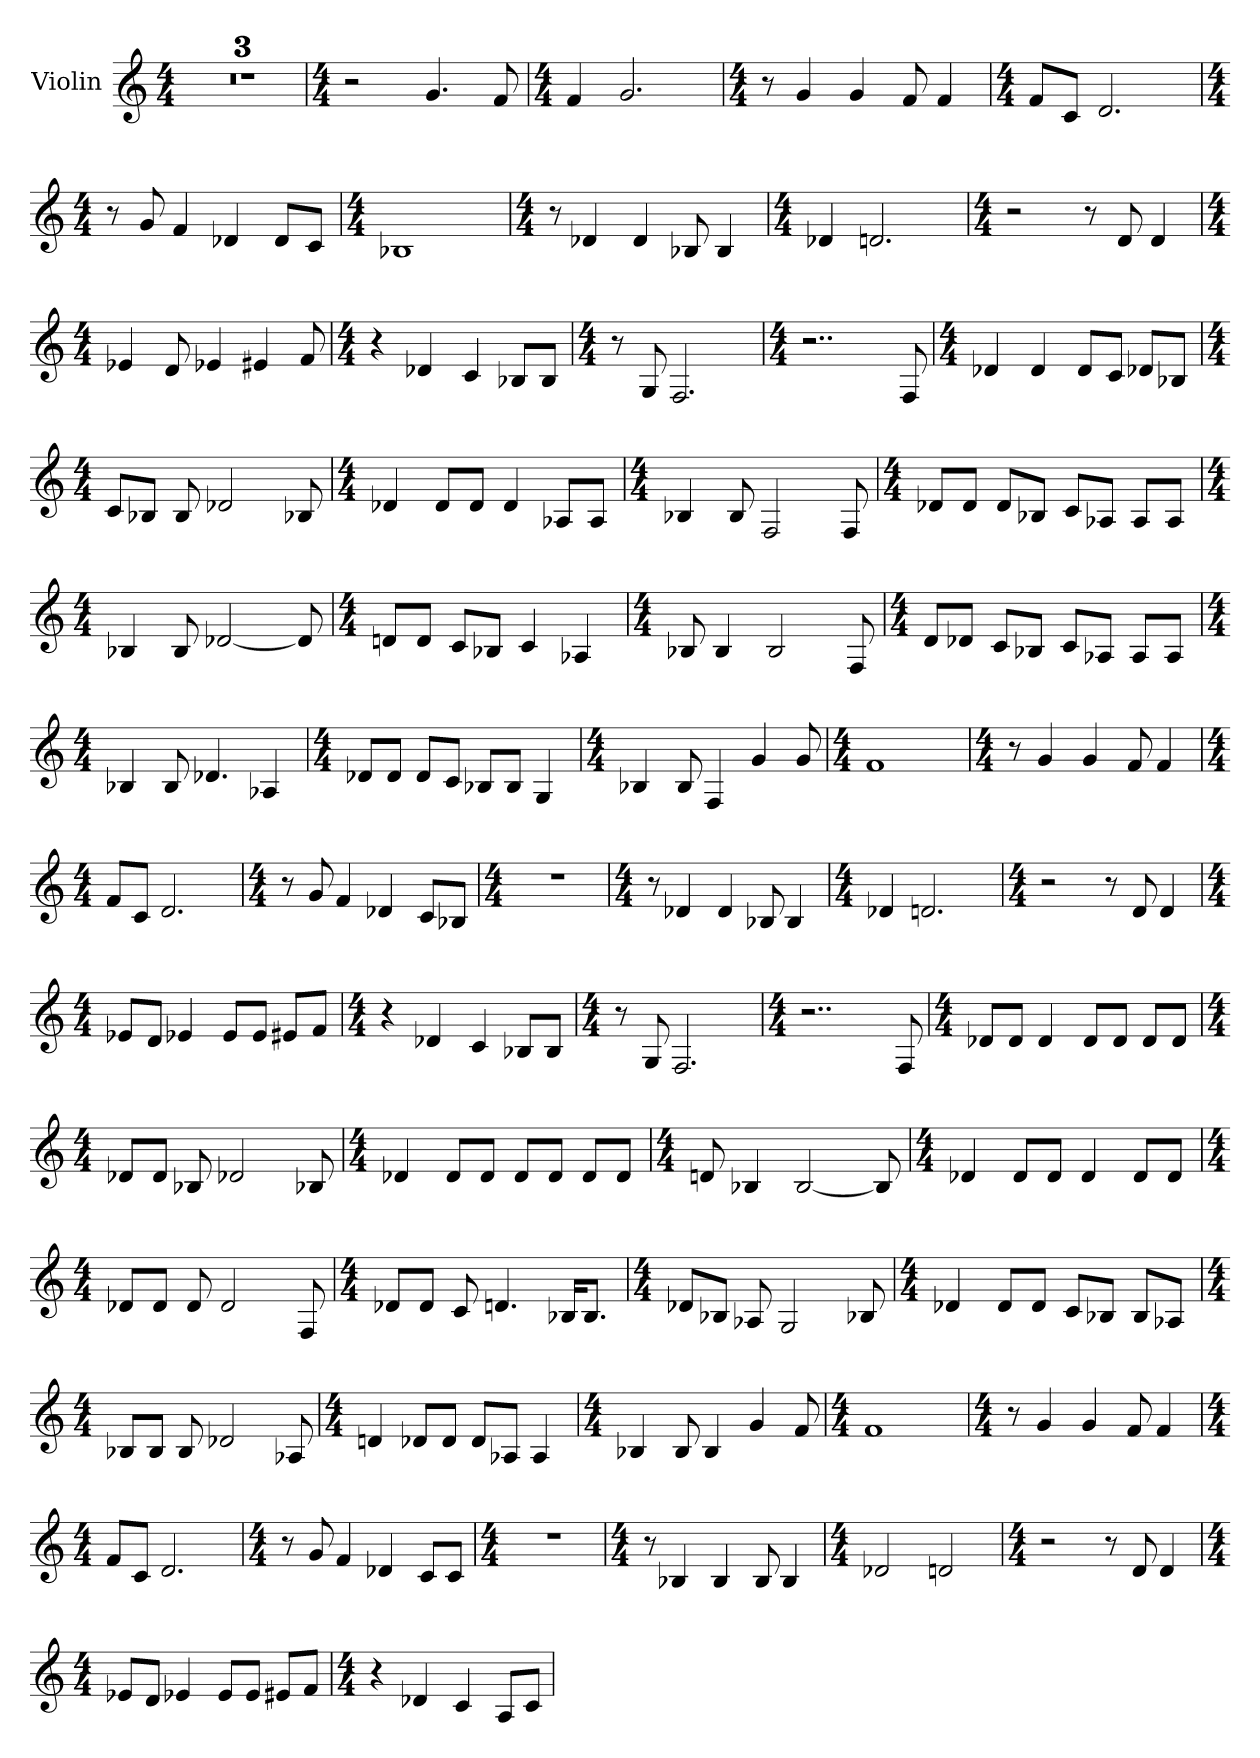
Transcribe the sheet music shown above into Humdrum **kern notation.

**kern
*part1
*staff1
*I"Violin
*I'Vln
*M4/4
=
1r
=
*M4/4
1r
=
*M4/4
1r
=
*M4/4
2r
4.g
8f
=
*M4/4
4f
2.g
=
*M4/4
8r
4g
4g
8f
4f
=
*M4/4
8fL
8cJ
2.d
=
*M4/4
8r
8g
4f
4d-X
8d-L
8cJ
=
*M4/4
1B-X
=
*M4/4
8r
4d-X
4d-
8B-X
4B-
=
*M4/4
4d-X
2.dn
=
*M4/4
2r
8r
8d
4d
=
*M4/4
4e-X
8d
4e-X
4e#X
8f
=
*M4/4
4r
4d-X
4c
8B-XL
8B-J
=
*M4/4
8r
8G
2.F
=
*M4/4
2..r
8F
=
*M4/4
4d-X
4d-
8d-L
8cJ
8d-XL
8B-XJ
=
*M4/4
8cL
8B-XJ
8B-
2d-X
8B-X
=
*M4/4
4d-X
8d-L
8d-J
4d-
8A-XL
8A-J
=
*M4/4
4B-X
8B-
2F
8F
=
*M4/4
8d-XL
8d-J
8d-L
8B-XJ
8cL
8A-XJ
8A-L
8A-J
=
*M4/4
4B-X
8B-
[2d-X
8d-]
=
*M4/4
8dnL
8dJ
8cL
8B-XJ
4c
4A-X
=
*M4/4
8B-X
4B-
2B-
8F
=
*M4/4
8dL
8d-XJ
8cL
8B-XJ
8cL
8A-XJ
8A-L
8A-J
=
*M4/4
4B-X
8B-
4.d-X
4A-X
=
*M4/4
8d-XL
8d-J
8d-L
8cJ
8B-XL
8B-J
4G
=
*M4/4
4B-X
8B-
4F
4g
8g
=
*M4/4
1f
=
*M4/4
8r
4g
4g
8f
4f
=
*M4/4
8fL
8cJ
2.d
=
*M4/4
8r
8g
4f
4d-X
8cL
8B-XJ
=
*M4/4
1r
=
*M4/4
8r
4d-X
4d-
8B-X
4B-
=
*M4/4
4d-X
2.dn
=
*M4/4
2r
8r
8d
4d
=
*M4/4
8e-XL
8dJ
4e-X
8e-L
8e-J
8e#XL
8fJ
=
*M4/4
4r
4d-X
4c
8B-XL
8B-J
=
*M4/4
8r
8G
2.F
=
*M4/4
2..r
8F
=
*M4/4
8d-XL
8d-J
4d-
8d-L
8d-J
8d-L
8d-J
=
*M4/4
8d-XL
8d-J
8B-X
2d-X
8B-X
=
*M4/4
4d-X
8d-L
8d-J
8d-L
8d-J
8d-L
8d-J
=
*M4/4
8dn
4B-X
[2B-
8B-]
=
*M4/4
4d-X
8d-L
8d-J
4d-
8d-L
8d-J
=
*M4/4
8d-XL
8d-J
8d-
2d-
8F
=
*M4/4
8d-XL
8d-J
8c
4.dn
16B-XKL
8.B-J
=
*M4/4
8d-XL
8B-XJ
8A-X
2G
8B-X
=
*M4/4
4d-X
8d-L
8d-J
8cL
8B-XJ
8B-L
8A-XJ
=
*M4/4
8B-XL
8B-J
8B-
2d-X
8A-X
=
*M4/4
4dn
8d-XL
8d-J
8d-L
8A-XJ
4A-
=
*M4/4
4B-X
8B-
4B-
4g
8f
=
*M4/4
1f
=
*M4/4
8r
4g
4g
8f
4f
=
*M4/4
8fL
8cJ
2.d
=
*M4/4
8r
8g
4f
4d-X
8cL
8cJ
=
*M4/4
1r
=
*M4/4
8r
4B-X
4B-
8B-
4B-
=
*M4/4
2d-X
2dn
=
*M4/4
2r
8r
8d
4d
=
*M4/4
8e-XL
8dJ
4e-X
8e-L
8e-J
8e#XL
8fJ
=
*M4/4
4r
4d-X
4c
8AL
8cJ
=
*-
